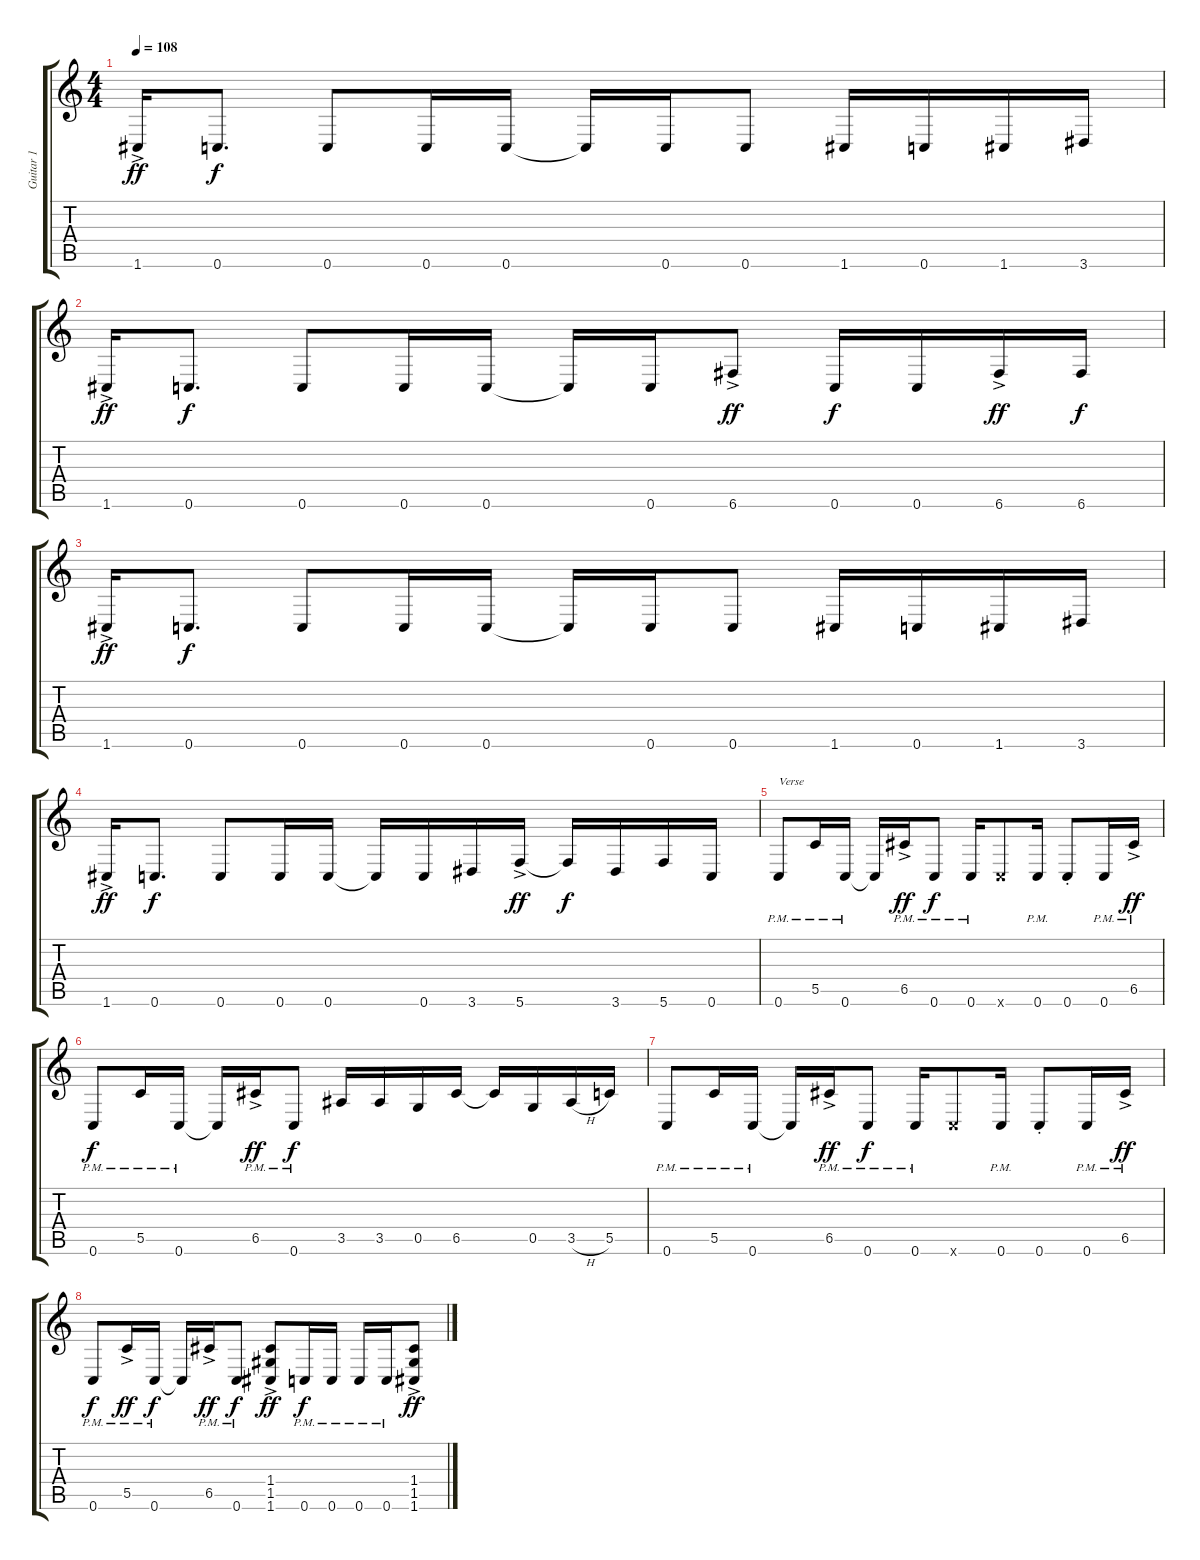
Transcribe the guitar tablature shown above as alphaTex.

\track ("Guitar 1" "Guitar 1") {instrument distortionguitar}
\staff {score tabs}
\tuning (D4 A3 F3 C3 G2 C2) {hide}
\ts (4 4)
\tempo 108
\clef g2
\ks c
1.6{ac}.16{dy ff} 0.6.8{d dy f} 0.6.8 0.6.16 0.6.16 0.6{t}.16 0.6.16 0.6.8 1.6.16 0.6.16 1.6.16 3.6.16 |
1.6{ac}.16{dy ff} 0.6.8{d dy f} 0.6.8 0.6.16 0.6.16 0.6{t}.16 0.6.16 6.6{ac}.8{dy ff} 0.6.16{dy f} 0.6.16 6.6{ac}.16{dy ff} 6.6.16{dy f} |
1.6{ac}.16{dy ff} 0.6.8{d dy f} 0.6.8 0.6.16 0.6.16 0.6{t}.16 0.6.16 0.6.8 1.6.16 0.6.16 1.6.16 3.6.16 |
1.6{ac}.16{dy ff} 0.6.8{d dy f} 0.6.8 0.6.16 0.6.16 0.6{t}.16 0.6.16 3.6.16 5.6{ac}.16{dy ff} 5.6{t}.16{dy f} 3.6.16 5.6.16 0.6.16 |
0.6{pm}.8{txt "Verse"} 5.5{pm}.16 0.6{pm}.16 0.6{t}.16 6.5{ac pm}.16{dy ff} 0.6{pm}.8{dy f} 0.6{pm}.16 0.6{x}.8 0.6{pm}.16 0.6{st}.8 0.6{pm}.16 6.5{ac pm}.16{dy ff} |
0.6{pm}.8{dy f} 5.5{pm}.16 0.6{pm}.16 0.6{t}.16 6.5{ac pm}.16{dy ff} 0.6{pm}.8{dy f} 3.5.16 3.5.16 0.5.16 6.5.16 6.5{t}.16 0.5.16 3.5{h}.16 5.5.16 |
0.6{pm}.8 5.5{pm}.16 0.6{pm}.16 0.6{t}.16 6.5{ac pm}.16{dy ff} 0.6{pm}.8{dy f} 0.6{pm}.16 0.6{x}.8 0.6{pm}.16 0.6{st}.8 0.6{pm}.16 6.5{ac pm}.16{dy ff} |
0.6{pm}.8{dy f} 5.5{ac pm}.16{dy ff} 0.6{pm}.16{dy f} 0.6{t}.16 6.5{ac pm}.16{dy ff} 0.6{pm}.8{dy f} (1.4{ac} 1.5{ac} 1.6{ac}).8{dy ff} 0.6{pm}.16{dy f} 0.6{pm}.16 0.6{pm}.16 0.6{pm}.16 (1.4{ac} 1.5{ac} 1.6{ac}).8{dy ff}
